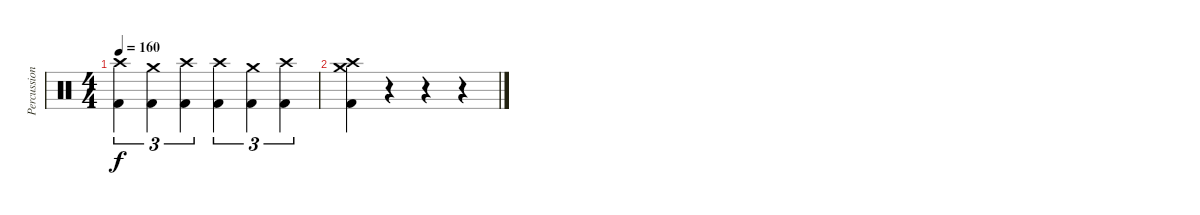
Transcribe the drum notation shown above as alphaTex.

\track ("Percussion" "Percussion") {instrument percussion}
\staff {score}
\articulation defaults
\ts (4 4)
\tempo 160
\clef neutral
\ks c
("Crash high (hit)" "Kick (hit) 2").4{tu (3 2) dy f} ("Crash medium (hit)" "Kick (hit) 2").4{tu (3 2)} ("Crash high (hit)" "Kick (hit) 2").4{tu (3 2)} ("Crash high (hit)" "Kick (hit) 2").4{tu (3 2)} ("Crash medium (hit)" "Kick (hit) 2").4{tu (3 2)} ("Crash high (hit)" "Kick (hit) 2").4{tu (3 2)} |
("Crash high (hit)" "Crash medium (hit)" "Kick (hit) 2").4 r.4 r.4 r.4
